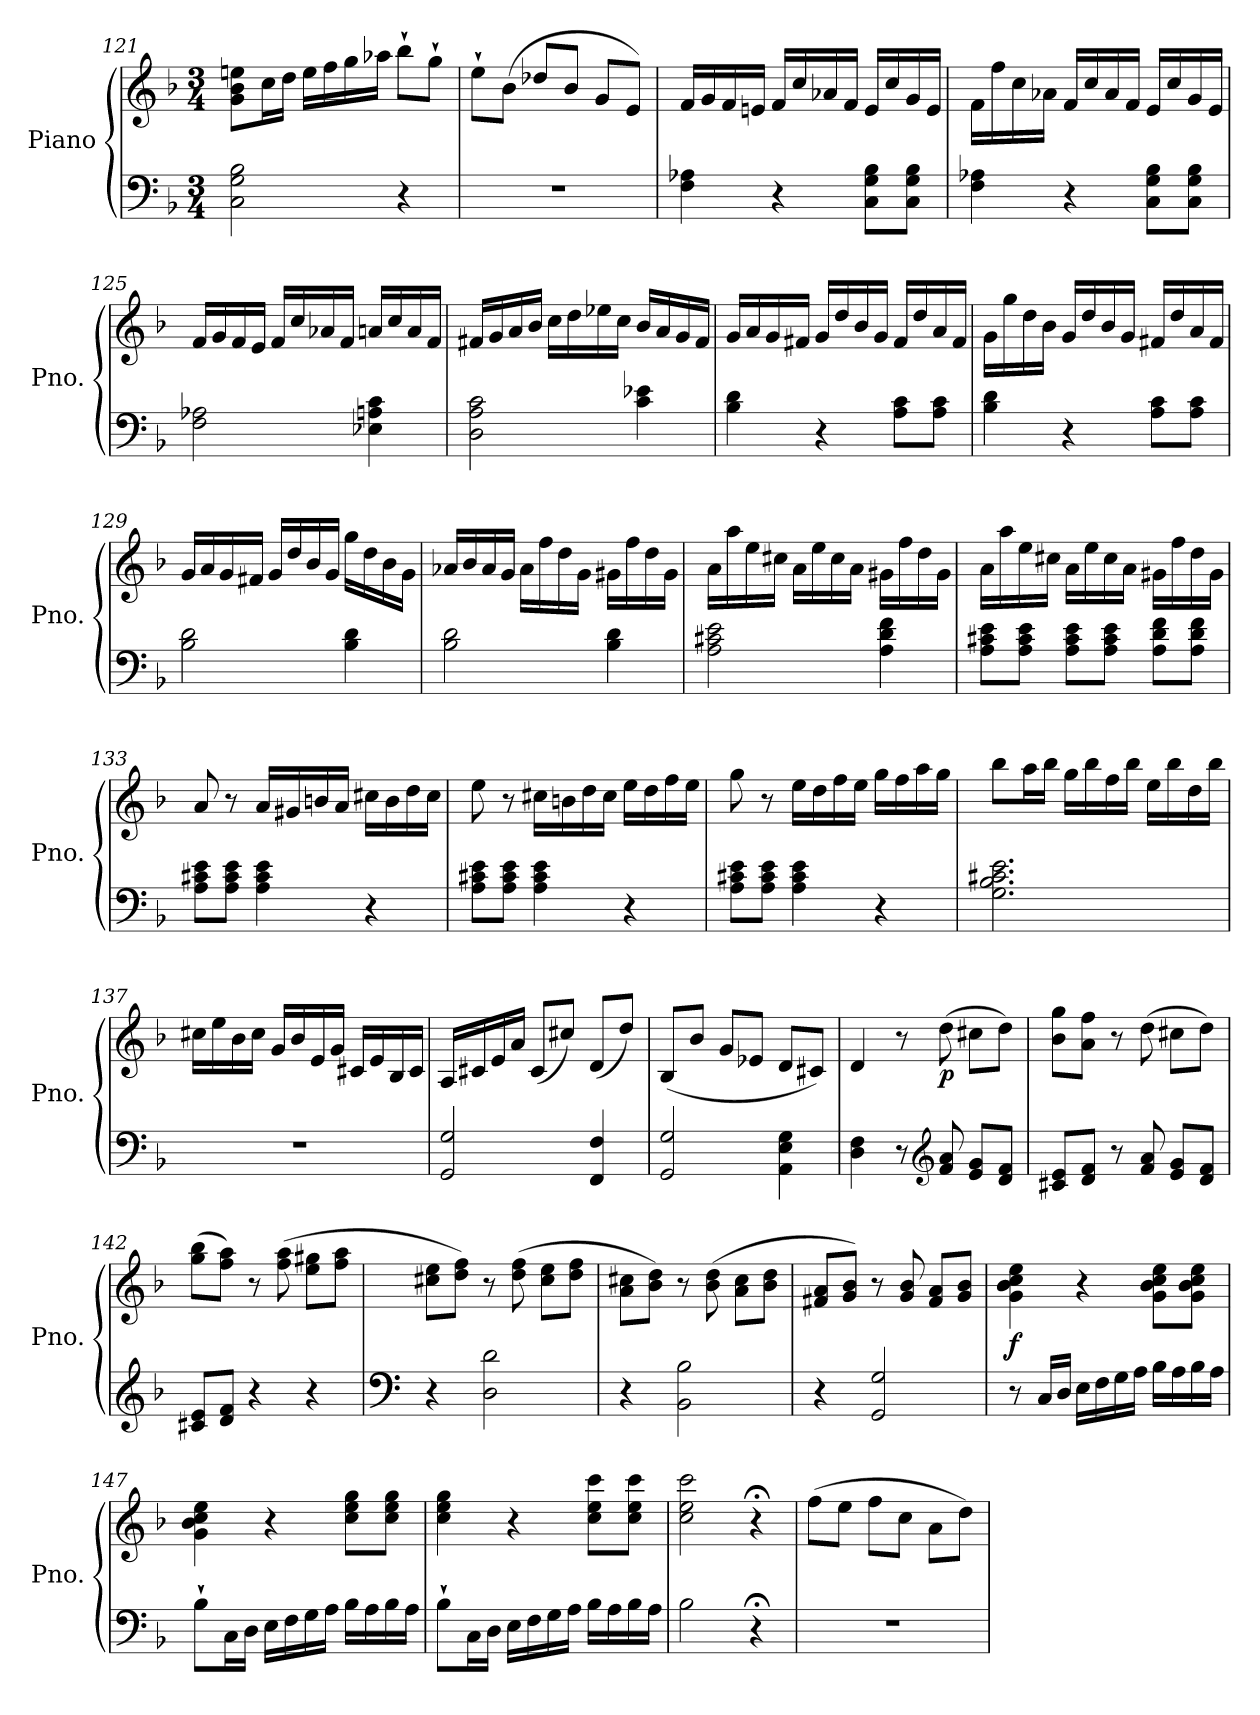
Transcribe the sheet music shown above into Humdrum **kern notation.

**kern	**kern	**dynam
*part1	*part1	*part1
*staff2	*staff1	*staff1/2
*I"Piano	*	*
*I'Pno.	*	*
*clefF4	*clefG2	*
*k[b-]	*k[b-]	*
*F:	*F:	*
*M3/4	*M3/4	*
=121	=121	=121
2C\ 2G\ 2B-\	8g\ 8b-\ 8een\L	.
.	16cc\L	.
.	16dd\JJ	.
.	16ee\LL	.
.	16ff\	.
.	16gg\	.
.	16aa-X\JJ	.
4r	8bb-`\L	.
.	8gg`\J	.
!!LO:LB:g=z
=122	=122	=122
2.r	8ee`\L	.
.	(8b-\J	.
.	8dd-X/L	.
.	8b-/J	.
.	8g/L	.
.	8e/J)	.
=123	=123	=123
4F\ 4A-X\	16f/LL	.
.	16g/	.
.	16f/	.
.	16en/JJ	.
4r	16f/LL	.
.	16cc/	.
.	16a-X/	.
.	16f/JJ	.
8C\ 8G\ 8B-\L	16e/LL	.
.	16cc/	.
8C\ 8G\ 8B-\J	16g/	.
.	16e/JJ	.
=124	=124	=124
4F\ 4A-X\	16f\LL	.
.	16ff\	.
.	16cc\	.
.	16a-X\JJ	.
4r	16f/LL	.
.	16cc/	.
.	16a-/	.
.	16f/JJ	.
8C\ 8G\ 8B-\L	16e/LL	.
.	16cc/	.
8C\ 8G\ 8B-\J	16g/	.
.	16e/JJ	.
=125	=125	=125
2F\ 2A-X\	16f/LL	.
.	16g/	.
.	16f/	.
.	16e/JJ	.
.	16f/LL	.
.	16cc/	.
.	16a-X/	.
.	16f/JJ	.
4E-X\ 4An\ 4c\	16an/LL	.
.	16cc/	.
.	16a/	.
.	16f/JJ	.
!!LO:PB:g=z
=126	=126	=126
2D\ 2A\ 2c\	16f#X/LL	.
.	16g/	.
.	16a/	.
.	16b-/JJ	.
.	16cc\LL	.
.	16dd\	.
.	16ee-X\	.
.	16cc\JJ	.
4c\ 4e-X\	16b-/LL	.
.	16a/	.
.	16g/	.
.	16f#/JJ	.
=127	=127	=127
4B-\ 4d\	16g/LL	.
.	16a/	.
.	16g/	.
.	16f#X/JJ	.
4r	16g/LL	.
.	16dd/	.
.	16b-/	.
.	16g/JJ	.
8A\ 8c\L	16f#/LL	.
.	16dd/	.
8A\ 8c\J	16a/	.
.	16f#/JJ	.
=128	=128	=128
4B-\ 4d\	16g\LL	.
.	16gg\	.
.	16dd\	.
.	16b-\JJ	.
4r	16g/LL	.
.	16dd/	.
.	16b-/	.
.	16g/JJ	.
8A\ 8c\L	16f#X/LL	.
.	16dd/	.
8A\ 8c\J	16a/	.
.	16f#/JJ	.
!!LO:LB:g=z
=129	=129	=129
2B-\ 2d\	16g/LL	.
.	16a/	.
.	16g/	.
.	16f#X/JJ	.
.	16g/LL	.
.	16dd/	.
.	16b-/	.
.	16g/JJ	.
4B-\ 4d\	16gg\LL	.
.	16dd\	.
.	16b-\	.
.	16g\JJ	.
!!LO:LB:g=z
=130	=130	=130
2B-\ 2d\	16a-X/LL	.
.	16b-/	.
.	16a-/	.
.	16g/JJ	.
.	16a-\LL	.
.	16ff\	.
.	16dd\	.
.	16g\JJ	.
4B-\ 4d\	16g#X\LL	.
.	16ff\	.
.	16dd\	.
.	16g#\JJ	.
=131	=131	=131
2A\ 2c#X\ 2e\	16a\LL	.
.	16aa\	.
.	16ee\	.
.	16cc#X\JJ	.
.	16a\LL	.
.	16ee\	.
.	16cc#\	.
.	16a\JJ	.
4A\ 4d\ 4f\	16g#X\LL	.
.	16ff\	.
.	16dd\	.
.	16g#\JJ	.
=132	=132	=132
8A\ 8c#X\ 8e\L	16a\LL	.
.	16aa\	.
8A\ 8c#\ 8e\J	16ee\	.
.	16cc#X\JJ	.
8A\ 8c#\ 8e\L	16a\LL	.
.	16ee\	.
8A\ 8c#\ 8e\J	16cc#\	.
.	16a\JJ	.
8A\ 8d\ 8f\L	16g#X\LL	.
.	16ff\	.
8A\ 8d\ 8f\J	16dd\	.
.	16g#\JJ	.
!!LO:LB:g=z
=133	=133	=133
8A\ 8c#X\ 8e\L	8a/	.
8A\ 8c#\ 8e\J	8r	.
4A\ 4c#\ 4e\	16a/LL	.
.	16g#X/	.
.	16bn/	.
.	16a/JJ	.
4r	16cc#X\LL	.
.	16b\	.
.	16dd\	.
.	16cc#\JJ	.
!!LO:PB:g=z
=134	=134	=134
8A\ 8c#X\ 8e\L	8ee\	.
8A\ 8c#\ 8e\J	8r	.
4A\ 4c#\ 4e\	16cc#X\LL	.
.	16bn\	.
.	16dd\	.
.	16cc#\JJ	.
4r	16ee\LL	.
.	16dd\	.
.	16ff\	.
.	16ee\JJ	.
=135	=135	=135
8A\ 8c#X\ 8e\L	8gg\	.
8A\ 8c#\ 8e\J	8r	.
4A\ 4c#\ 4e\	16ee\LL	.
.	16dd\	.
.	16ff\	.
.	16ee\JJ	.
4r	16gg\LL	.
.	16ff\	.
.	16aa\	.
.	16gg\JJ	.
=136	=136	=136
2.G\ 2.B-\ 2.c#X\ 2.e\	8bb-\L	.
.	16aa\L	.
.	16bb-\JJ	.
.	16gg\LL	.
.	16bb-\	.
.	16ff\	.
.	16bb-\JJ	.
.	16ee\LL	.
.	16bb-\	.
.	16dd\	.
.	16bb-\JJ	.
!!LO:LB:g=z
=137	=137	=137
2.r	16cc#X\LL	.
.	16ee\	.
.	16b-\	.
.	16cc#\JJ	.
.	16g/LL	.
.	16b-/	.
.	16e/	.
.	16g/JJ	.
.	16c#X/LL	.
.	16e/	.
.	16B-/	.
.	16c#/JJ	.
!!LO:LB:g=z
=138	=138	=138
2GG/ 2G/	16A/LL	.
.	16c#X/	.
.	16e/	.
.	16a/JJ	.
.	(8c#/L	.
.	8cc#X/J)	.
4FF/ 4F/	(8d/L	.
.	8dd/J)	.
=139	=139	=139
2GG/ 2G/	(8B-/L	.
.	8b-/J	.
.	8g/L	.
.	8e-X/J	.
4AA\ 4E\ 4G\	8d/L	.
.	8c#X/J)	.
=140	=140	=140
4D\ 4F\	4d/	.
8r	8r	.
*clefG2	*	*
!	!	!LO:DY:b
8f/ 8a/	(8dd\	p
8e/ 8g/L	8cc#X\L	.
8d/ 8f/J	8dd\J)	.
=141	=141	=141
8c#X/ 8e/L	8b-\ 8gg\L	.
8d/ 8f/J	8a\ 8ff\J	.
8r	8r	.
8f/ 8a/	(8dd\	.
8e/ 8g/L	8cc#X\L	.
8d/ 8f/J	8dd\J)	.
=142	=142	=142
8c#X/ 8e/L	(8gg\ 8bb-\L	.
8d/ 8f/J	8ff\ 8aa\J)	.
4r	8r	.
.	(8ff\ 8aa\	.
4r	8ee\ 8gg#X\L	.
.	8ff\ 8aa\J	.
!!LO:LB:g=z
=143	=143	=143
*clefF4	*	*
4r	8cc#X\ 8ee\L	.
.	8dd\ 8ff\J)	.
2D\ 2d\	8r	.
.	(8dd\ 8ff\	.
.	8cc#\ 8ee\L	.
.	8dd\ 8ff\J	.
=144	=144	=144
4r	8a\ 8cc#X\L	.
.	8b-\ 8dd\J)	.
2BB-\ 2B-\	8r	.
.	(8b-\ 8dd\	.
.	8a\ 8cc#\L	.
.	8b-\ 8dd\J	.
=145	=145	=145
4r	8f#X/ 8a/L	.
.	8g/ 8b-/J)	.
2GG/ 2G/	8r	.
.	8g/ 8b-/	.
.	8f#/ 8a/L	.
.	8g/ 8b-/J	.
=146	=146	=146
!	!	!LO:DY:b
8r	4g\ 4b-\ 4cc\ 4ee\	f
16C/LL	.	.
16D/JJ	.	.
16E\LL	4r	.
16F\	.	.
16G\	.	.
16A\JJ	.	.
16B-\LL	8g\ 8b-\ 8cc\ 8ee\L	.
16A\	.	.
16B-\	8g\ 8b-\ 8cc\ 8ee\J	.
16A\JJ	.	.
=147	=147	=147
8B-`\L	4g\ 4b-\ 4cc\ 4ee\	.
16C\L	.	.
16D\JJ	.	.
16E\LL	4r	.
16F\	.	.
16G\	.	.
16A\JJ	.	.
16B-\LL	8cc\ 8ee\ 8gg\L	.
16A\	.	.
16B-\	8cc\ 8ee\ 8gg\J	.
16A\JJ	.	.
!!LO:LB:g=z
=148	=148	=148
8B-`\L	4cc\ 4ee\ 4gg\	.
16C\L	.	.
16D\JJ	.	.
16E\LL	4r	.
16F\	.	.
16G\	.	.
16A\JJ	.	.
16B-\LL	8cc\ 8ee\ 8ccc\L	.
16A\	.	.
16B-\	8cc\ 8ee\ 8ccc\J	.
16A\JJ	.	.
=149	=149	=149
2B-\	2cc\ 2ee\ 2ccc\	.
4r;<	4r;<	.
=150	=150	=150
2.r	(8ff\L	.
.	8ee\J	.
.	8ff\L	.
.	8cc\J	.
.	8a\L	.
.	8dd\J)	.
=	=	=
*-	*-	*-
